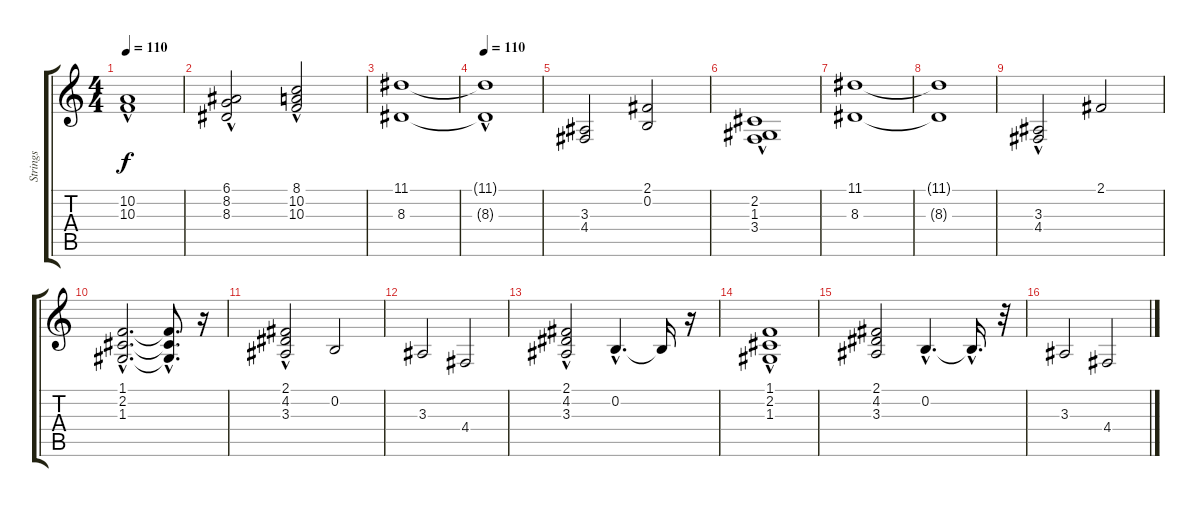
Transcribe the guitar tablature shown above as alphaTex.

\track ("Strings" "Strings") {instrument stringensemble1}
\staff {score tabs}
\tuning (E4 B3 G3 D3 A2 E2) {hide}
\ts (4 4)
\tempo 110
\clef g2
\ks c
(10.2{t} 10.3{hac t}).1{dy f} |
(6.1 8.2 8.3{hac}).2 (8.1 10.2{hac} 10.3{hac}).2 |
(11.1 8.3).1 |
\tempo 110
(11.1{hac t} 8.3{t}).1 |
(3.3 4.4).2 (2.1 0.2).2 |
(2.2 1.3 3.4{hac}).1 |
(11.1 8.3).1 |
(11.1{t} 8.3{t}).1 |
(3.3{hac} 4.4).2 2.1.2 |
(1.1{hac} 2.2{hac} 1.3{hac}).2{d} (1.1{t} 2.2{hac t} 1.3{hac t}).8{d} r.16 |
(2.1 4.2 3.3{hac}).2 0.2.2 |
3.3.2 4.4.2 |
(2.1 4.2 3.3{hac}).2 0.2{hac}.4{d} 0.2{t}.16 r.16 |
(1.1 2.2{hac} 1.3{hac}).1 |
(2.1 4.2 3.3).2 0.2{hac}.4{d} 0.2{hac t}.16{d} r.32 |
3.3.2 4.4.2
